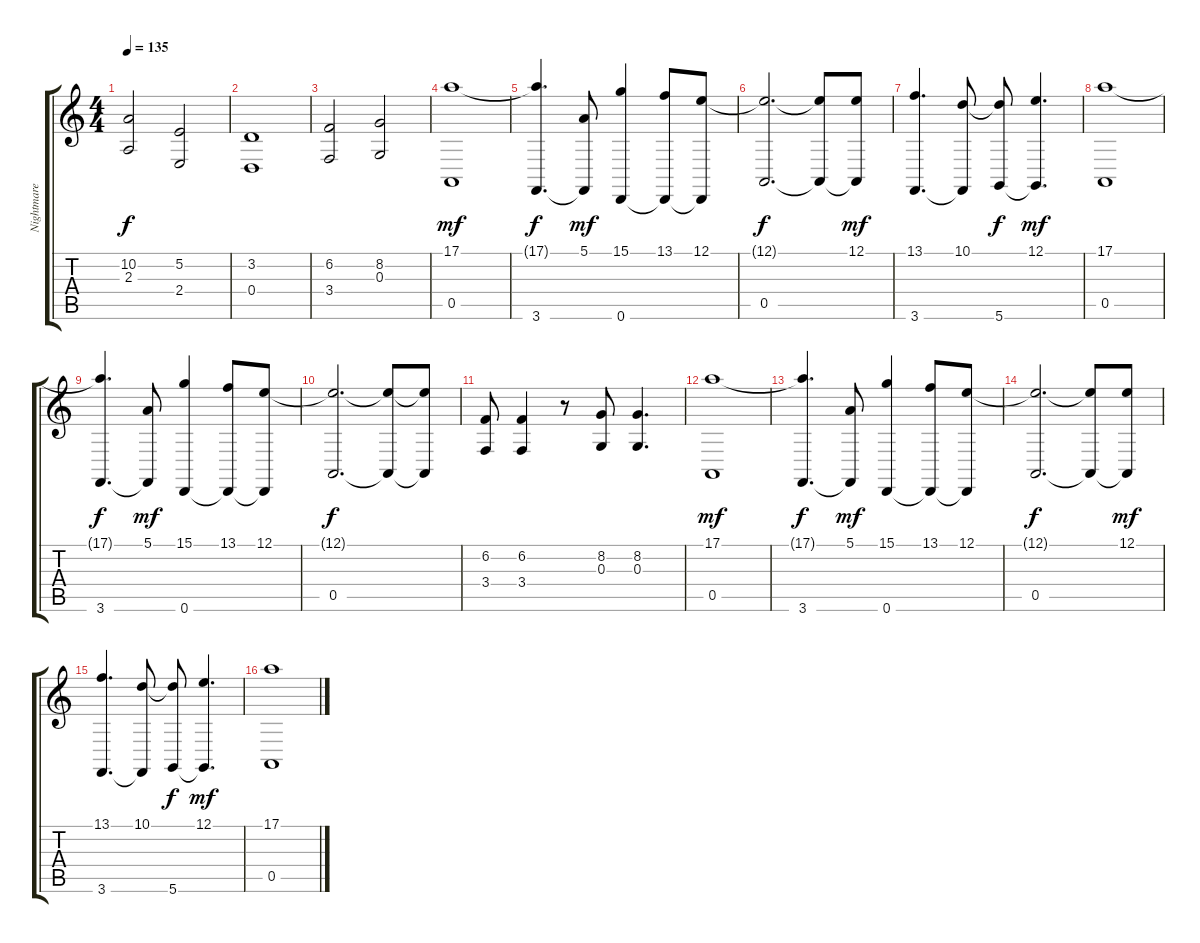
\track ("Nightmare Industrie Synthétiseur 1" "Nightmare ") {instrument stringensemble2}
\staff {score tabs}
\tuning (E4 B3 G3 D3 A2 D2) {hide}
\ts (4 4)
\tempo 135
\clef g2
\ks c
(10.2{t} 2.3{t}).2{dy f} (5.2 2.4).2 |
(3.2 0.4).1 |
(6.2 3.4).2 (8.2 0.3).2 |
(17.1 0.5).1{dy mf} |
(17.1{t} 3.6).4{d dy f} (5.1 3.6{t}).8{dy mf} (15.1 0.6).4 (13.1 0.6{t}).8 (12.1 0.6{t}).8 |
(12.1{t} 0.5).2{d dy f} (12.1{t} 0.5{t}).8 (12.1 0.5{t}).8{dy mf} |
(13.1 3.6).4{d} (10.1 3.6{t}).8 (10.1{t} 5.6).8{dy f} (12.1 5.6{t}).4{d dy mf} |
(17.1 0.5).1 |
(17.1{t} 3.6).4{d dy f} (5.1 3.6{t}).8{dy mf} (15.1 0.6).4 (13.1 0.6{t}).8 (12.1 0.6{t}).8 |
(12.1{t} 0.5).2{d dy f} (12.1{t} 0.5{t}).8 (12.1{t} 0.5{t}).8 |
(6.2 3.4).8 (6.2 3.4).4 r.8 (8.2 0.3).8 (8.2 0.3).4{d} |
(17.1 0.5).1{dy mf} |
(17.1{t} 3.6).4{d dy f} (5.1 3.6{t}).8{dy mf} (15.1 0.6).4 (13.1 0.6{t}).8 (12.1 0.6{t}).8 |
(12.1{t} 0.5).2{d dy f} (12.1{t} 0.5{t}).8 (12.1 0.5{t}).8{dy mf} |
(13.1 3.6).4{d} (10.1 3.6{t}).8 (10.1{t} 5.6).8{dy f} (12.1 5.6{t}).4{d dy mf} |
(17.1 0.5).1
